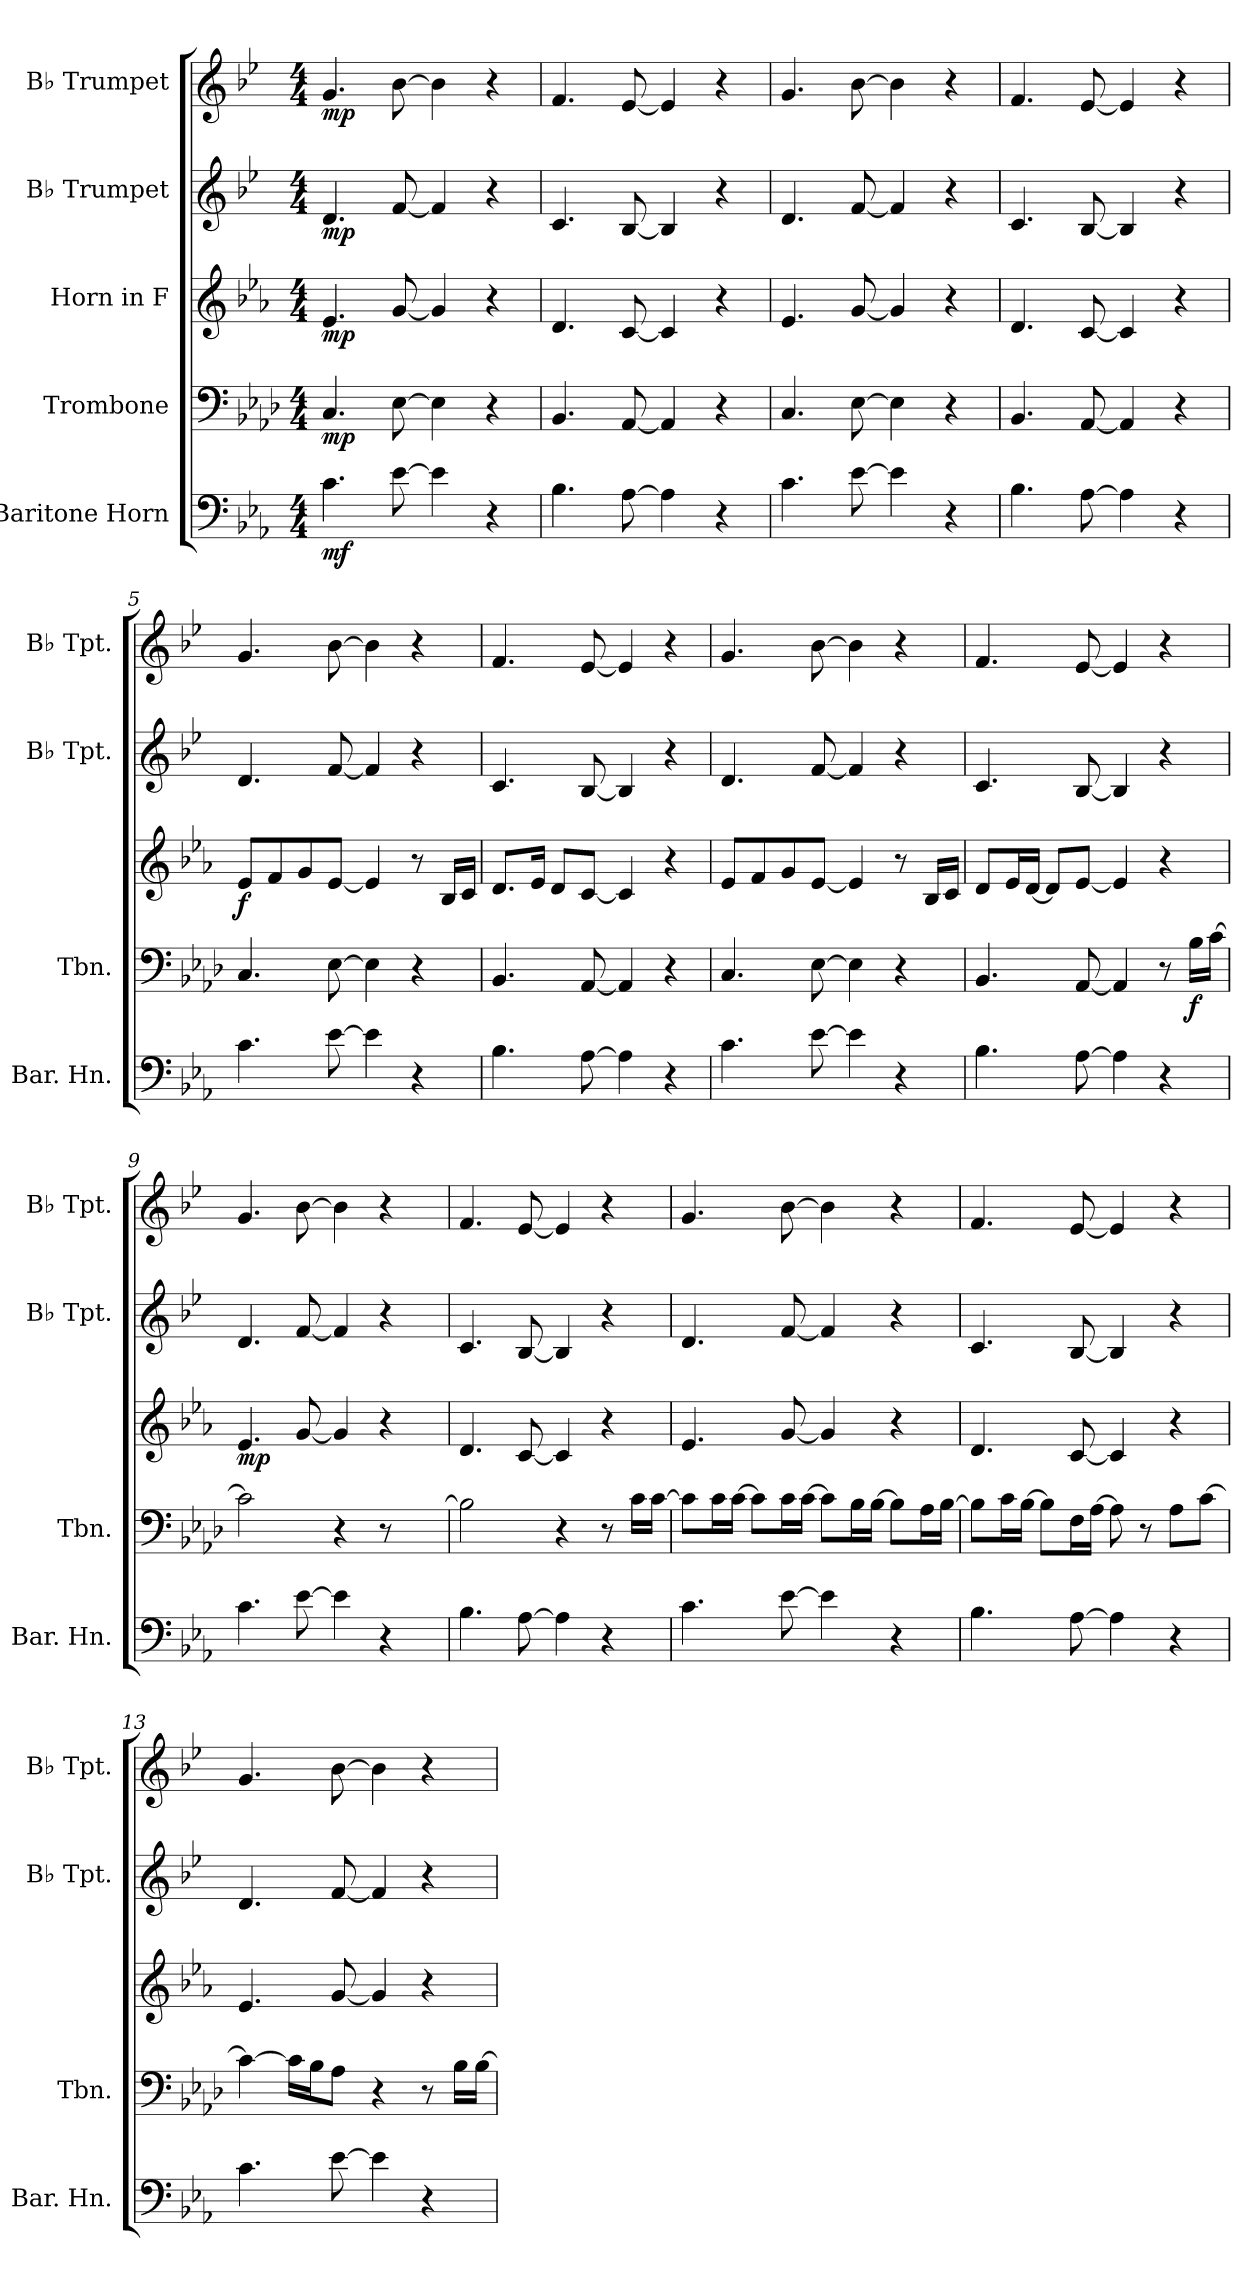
**kern	**dynam	**kern	**dynam	**kern	**dynam	**kern	**dynam	**kern	**dynam
*part5	*part5	*part4	*part4	*part3	*part3	*part2	*part2	*part1	*part1
*staff5	*staff5	*staff4	*staff4	*staff3	*staff3	*staff2	*staff2	*staff1	*staff1
*I"Baritone Horn	*	*I"Trombone	*	*I"Horn in F	*	*I"B♭ Trumpet	*	*I"B♭ Trumpet	*
*I'Bar. Hn.	*	*I'Tbn.	*	*	*	*I'B♭ Tpt.	*	*I'B♭ Tpt.	*
*clefF4	*	*clefF4	*	*clefG2	*	*clefG2	*	*clefG2	*
*ITrd4c7	*	*	*	*ITrd4c7	*	*ITrd1c2	*	*ITrd1c2	*
*k[b-e-a-d-]	*	*k[b-e-a-d-]	*	*k[b-e-a-d-]	*	*k[b-e-a-d-]	*	*k[b-e-a-d-]	*
*M4/4	*	*M4/4	*	*M4/4	*	*M4/4	*	*M4/4	*
*MM90	*	*MM90	*	*MM90	*	*MM90	*	*MM90	*
=1	=1	=1	=1	=1	=1	=1	=1	=1	=1
!	!LO:DY:b	!	!LO:DY:b	!	!LO:DY:b	!	!LO:DY:b	!	!LO:DY:b
4.F\	mf	4.C/	mp	4.A-/	mp	4.c/	mp	4.f/	mp
[8A-\	.	[8E-\	.	[8c/	.	[8e-/	.	[8a-\	.
4A-\]	.	4E-\]	.	4c/]	.	4e-/]	.	4a-\]	.
4r	.	4r	.	4r	.	4r	.	4r	.
=2	=2	=2	=2	=2	=2	=2	=2	=2	=2
4.E-\	.	4.BB-/	.	4.G/	.	4.B-/	.	4.e-/	.
[8D-\	.	[8AA-/	.	[8F/	.	[8A-/	.	[8d-/	.
4D-\]	.	4AA-/]	.	4F/]	.	4A-/]	.	4d-/]	.
4r	.	4r	.	4r	.	4r	.	4r	.
=3	=3	=3	=3	=3	=3	=3	=3	=3	=3
4.F\	.	4.C/	.	4.A-/	.	4.c/	.	4.f/	.
[8A-\	.	[8E-\	.	[8c/	.	[8e-/	.	[8a-\	.
4A-\]	.	4E-\]	.	4c/]	.	4e-/]	.	4a-\]	.
4r	.	4r	.	4r	.	4r	.	4r	.
=4	=4	=4	=4	=4	=4	=4	=4	=4	=4
4.E-\	.	4.BB-/	.	4.G/	.	4.B-/	.	4.e-/	.
[8D-\	.	[8AA-/	.	[8F/	.	[8A-/	.	[8d-/	.
4D-\]	.	4AA-/]	.	4F/]	.	4A-/]	.	4d-/]	.
4r	.	4r	.	4r	.	4r	.	4r	.
=5	=5	=5	=5	=5	=5	=5	=5	=5	=5
!	!	!	!	!	!LO:DY:b	!	!	!	!
4.F\	.	4.C/	.	8A-/L	f	4.c/	.	4.f/	.
.	.	.	.	8B-/	.	.	.	.	.
.	.	.	.	8c/	.	.	.	.	.
[8A-\	.	[8E-\	.	[8A-/J	.	[8e-/	.	[8a-\	.
4A-\]	.	4E-\]	.	4A-/]	.	4e-/]	.	4a-\]	.
4r	.	4r	.	8r	.	4r	.	4r	.
.	.	.	.	16E-/LL	.	.	.	.	.
.	.	.	.	16F/JJ	.	.	.	.	.
!!LO:LB:g=z
=6	=6	=6	=6	=6	=6	=6	=6	=6	=6
4.E-\	.	4.BB-/	.	8.G/L	.	4.B-/	.	4.e-/	.
.	.	.	.	16A-/Jk	.	.	.	.	.
.	.	.	.	8G/L	.	.	.	.	.
[8D-\	.	[8AA-/	.	[8F/J	.	[8A-/	.	[8d-/	.
4D-\]	.	4AA-/]	.	4F/]	.	4A-/]	.	4d-/]	.
4r	.	4r	.	4r	.	4r	.	4r	.
=7	=7	=7	=7	=7	=7	=7	=7	=7	=7
4.F\	.	4.C/	.	8A-/L	.	4.c/	.	4.f/	.
.	.	.	.	8B-/	.	.	.	.	.
.	.	.	.	8c/	.	.	.	.	.
[8A-\	.	[8E-\	.	[8A-/J	.	[8e-/	.	[8a-\	.
4A-\]	.	4E-\]	.	4A-/]	.	4e-/]	.	4a-\]	.
4r	.	4r	.	8r	.	4r	.	4r	.
.	.	.	.	16E-/LL	.	.	.	.	.
.	.	.	.	16F/JJ	.	.	.	.	.
=8	=8	=8	=8	=8	=8	=8	=8	=8	=8
4.E-\	.	4.BB-/	.	8G/L	.	4.B-/	.	4.e-/	.
.	.	.	.	16A-/L	.	.	.	.	.
.	.	.	.	[16G/JJ	.	.	.	.	.
.	.	.	.	8G/L]	.	.	.	.	.
[8D-\	.	[8AA-/	.	[8A-/J	.	[8A-/	.	[8d-/	.
4D-\]	.	4AA-/]	.	4A-/]	.	4A-/]	.	4d-/]	.
4r	.	8r	.	4r	.	4r	.	4r	.
!	!	!	!LO:DY:b	!	!	!	!	!	!
.	.	16B-\LL	f	.	.	.	.	.	.
.	.	[16c\JJ	.	.	.	.	.	.	.
=9	=9	=9	=9	=9	=9	=9	=9	=9	=9
!	!	!	!	!	!LO:DY:b	!	!	!	!
4.F\	.	2c\]	.	4.A-/	mp	4.c/	.	4.f/	.
[8A-\	.	.	.	[8c/	.	[8e-/	.	[8a-\	.
4A-\]	.	4r	.	4c/]	.	4e-/]	.	4a-\]	.
4r	.	8r	.	4r	.	4r	.	4r	.
.	.	16B-\LLyy	.	.	.	.	.	.	.
.	.	[16B-\JJ	.	.	.	.	.	.	.
=10	=10	=10	=10	=10	=10	=10	=10	=10	=10
4.E-\	.	2B-\]	.	4.G/	.	4.B-/	.	4.e-/	.
[8D-\	.	.	.	[8F/	.	[8A-/	.	[8d-/	.
4D-\]	.	4r	.	4F/]	.	4A-/]	.	4d-/]	.
4r	.	8r	.	4r	.	4r	.	4r	.
.	.	16c\LL	.	.	.	.	.	.	.
.	.	[16c\JJ	.	.	.	.	.	.	.
!!LO:PB:g=z
=11	=11	=11	=11	=11	=11	=11	=11	=11	=11
4.F\	.	8c\L]	.	4.A-/	.	4.c/	.	4.f/	.
.	.	16c\L	.	.	.	.	.	.	.
.	.	[16c\JJ	.	.	.	.	.	.	.
.	.	8c\L]	.	.	.	.	.	.	.
[8A-\	.	16c\L	.	[8c/	.	[8e-/	.	[8a-\	.
.	.	[16c\JJ	.	.	.	.	.	.	.
4A-\]	.	8c\L]	.	4c/]	.	4e-/]	.	4a-\]	.
.	.	16B-\L	.	.	.	.	.	.	.
.	.	[16B-\JJ	.	.	.	.	.	.	.
4r	.	8B-\L]	.	4r	.	4r	.	4r	.
.	.	16A-\L	.	.	.	.	.	.	.
.	.	[16B-\JJ	.	.	.	.	.	.	.
=12	=12	=12	=12	=12	=12	=12	=12	=12	=12
4.E-\	.	8B-\L]	.	4.G/	.	4.B-/	.	4.e-/	.
.	.	16c\L	.	.	.	.	.	.	.
.	.	[16B-\JJ	.	.	.	.	.	.	.
.	.	8B-\L]	.	.	.	.	.	.	.
[8D-\	.	16F\L	.	[8F/	.	[8A-/	.	[8d-/	.
.	.	[16A-\JJ	.	.	.	.	.	.	.
4D-\]	.	8A-\]	.	4F/]	.	4A-/]	.	4d-/]	.
.	.	8r	.	.	.	.	.	.	.
4r	.	8A-\L	.	4r	.	4r	.	4r	.
.	.	[8c\J	.	.	.	.	.	.	.
=13	=13	=13	=13	=13	=13	=13	=13	=13	=13
4.F\	.	4c\_	.	4.A-/	.	4.c/	.	4.f/	.
.	.	16c\LL]	.	.	.	.	.	.	.
.	.	16B-\J	.	.	.	.	.	.	.
[8A-\	.	8A-\J	.	[8c/	.	[8e-/	.	[8a-\	.
4A-\]	.	4r	.	4c/]	.	4e-/]	.	4a-\]	.
4r	.	8r	.	4r	.	4r	.	4r	.
.	.	16B-\LL	.	.	.	.	.	.	.
.	.	[16B-\JJ	.	.	.	.	.	.	.
=	=	=	=	=	=	=	=	=	=
*-	*-	*-	*-	*-	*-	*-	*-	*-	*-
